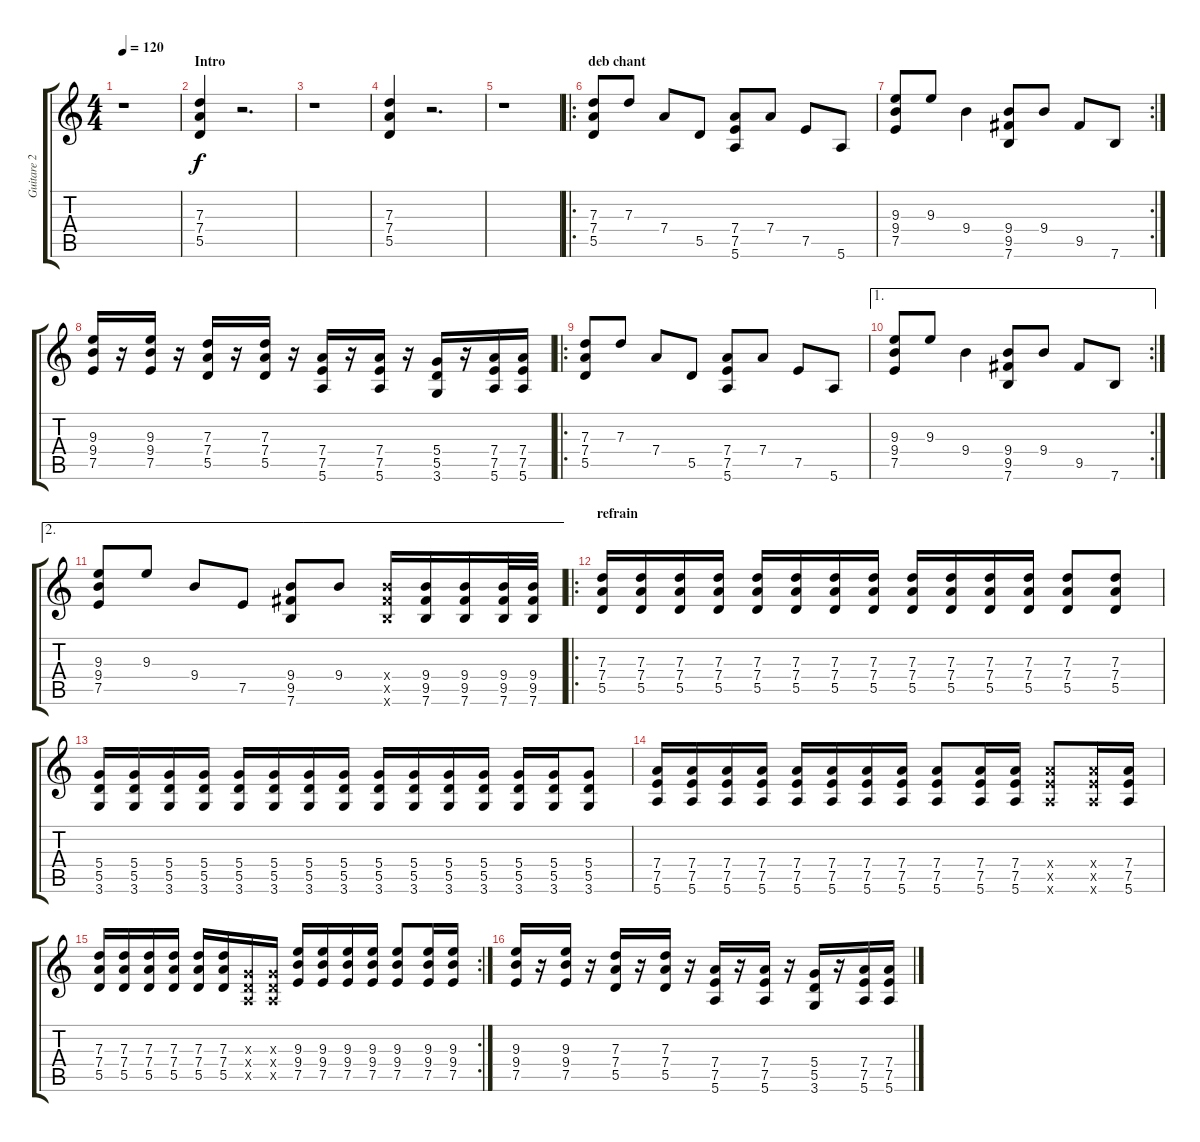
\track ("Guitare 2" "Guitare 2") {instrument overdrivenguitar}
\staff {score tabs}
\tuning (E4 B3 G3 D3 A2 E2) {hide}
\ts (4 4)
\tempo 120
\clef g2
\ks c
r.1{dy f instrument overdrivenguitar} |
\section ("" "Intro")
(7.3 7.4 5.5).4 r.2{d} |
r.1 |
(7.3 7.4 5.5).4 r.2{d} |
r.1 |
\ro
\section ("" "deb chant")
(7.3 7.4 5.5).8{volume 8} 7.3.8 7.4.8 5.5.8 (7.4 7.5 5.6).8 7.4.8 7.5.8 5.6.8 |
\rc 2
(9.3 9.4 7.5).8 9.3.8 9.4.4 (9.4 9.5 7.6).8 9.4.8 9.5.8 7.6.8 |
(9.3 9.4 7.5).16{volume 12} r.16 (9.3 9.4 7.5).16 r.16 (7.3 7.4 5.5).16 r.16 (7.3 7.4 5.5).16 r.16 (7.4 7.5 5.6).16 r.16 (7.4 7.5 5.6).16 r.16 (5.4 5.5 3.6).16 r.16 (7.4 7.5 5.6).16 (7.4 7.5 5.6).16 |
\ro
(7.3 7.4 5.5).8{volume 10} 7.3.8 7.4.8 5.5.8 (7.4 7.5 5.6).8 7.4.8 7.5.8 5.6.8 |
\ae 1
\rc 2
(9.3 9.4 7.5).8 9.3.8 9.4.4 (9.4 9.5 7.6).8 9.4.8 9.5.8 7.6.8 |
\ae 2
(9.3 9.4 7.5).8 9.3.8 9.4.8 7.5.8 (9.4 9.5 7.6).8 9.4.8 (9.4{x} 9.5{x} 7.6{x}).16 (9.4 9.5 7.6).16 (9.4 9.5 7.6).16 (9.4 9.5 7.6).32 (9.4 9.5 7.6).32 |
\ro
\section ("" "refrain")
(7.3 7.4 5.5).16 (7.3 7.4 5.5).16 (7.3 7.4 5.5).16 (7.3 7.4 5.5).16 (7.3 7.4 5.5).16 (7.3 7.4 5.5).16 (7.3 7.4 5.5).16 (7.3 7.4 5.5).16 (7.3 7.4 5.5).16 (7.3 7.4 5.5).16 (7.3 7.4 5.5).16 (7.3 7.4 5.5).16 (7.3 7.4 5.5).8 (7.3 7.4 5.5).8 |
(5.4 5.5 3.6).16 (5.4 5.5 3.6).16 (5.4 5.5 3.6).16 (5.4 5.5 3.6).16 (5.4 5.5 3.6).16 (5.4 5.5 3.6).16 (5.4 5.5 3.6).16 (5.4 5.5 3.6).16 (5.4 5.5 3.6).16 (5.4 5.5 3.6).16 (5.4 5.5 3.6).16 (5.4 5.5 3.6).16 (5.4 5.5 3.6).16 (5.4 5.5 3.6).16 (5.4 5.5 3.6).8 |
(7.4 7.5 5.6).16 (7.4 7.5 5.6).16 (7.4 7.5 5.6).16 (7.4 7.5 5.6).16 (7.4 7.5 5.6).16 (7.4 7.5 5.6).16 (7.4 7.5 5.6).16 (7.4 7.5 5.6).16 (7.4 7.5 5.6).8 (7.4 7.5 5.6).16 (7.4 7.5 5.6).16 (7.4{x} 7.5{x} 5.6{x}).8 (7.4{x} 7.5{x} 5.6{x}).16 (7.4 7.5 5.6).16 |
\rc 2
(7.3 7.4 5.5).16 (7.3 7.4 5.5).16 (7.3 7.4 5.5).16 (7.3 7.4 5.5).16 (7.3 7.4 5.5).16 (7.3 7.4 5.5).16 (0.3{x} 0.4{x} 0.5{x}).16 (0.3{x} 0.4{x} 0.5{x}).16 (9.3 9.4 7.5).16 (9.3 9.4 7.5).16 (9.3 9.4 7.5).16 (9.3 9.4 7.5).16 (9.3 9.4 7.5).8 (9.3 9.4 7.5).16 (9.3 9.4 7.5).16 |
(9.3 9.4 7.5).16{volume 12} r.16 (9.3 9.4 7.5).16 r.16 (7.3 7.4 5.5).16 r.16 (7.3 7.4 5.5).16 r.16 (7.4 7.5 5.6).16 r.16 (7.4 7.5 5.6).16 r.16 (5.4 5.5 3.6).16 r.16 (7.4 7.5 5.6).16 (7.4 7.5 5.6).16
